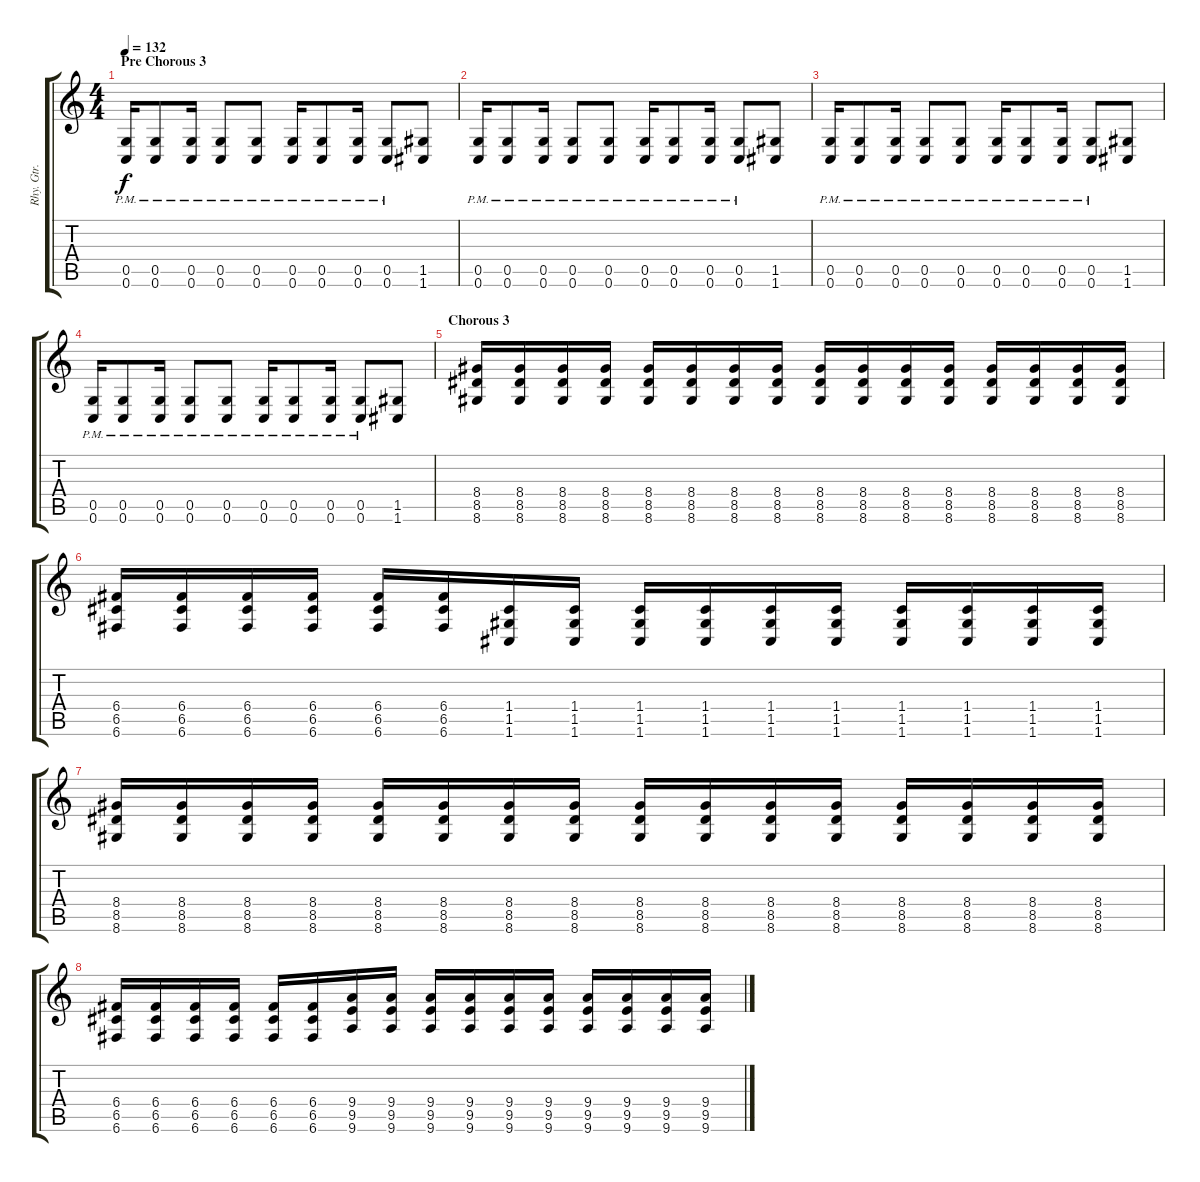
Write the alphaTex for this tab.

\track ("Rhy. Gtr. 1" "Rhy. Gtr. ") {instrument distortionguitar}
\staff {score tabs}
\tuning (D4 A3 F3 C3 G2 C2) {hide}
\ts (4 4)
\section ("" "Pre Chorous 3")
\tempo 132
\clef g2
\ks c
(0.5{pm} 0.6{pm}).16{dy f} (0.5{pm} 0.6{pm}).8 (0.5{pm} 0.6{pm}).16 (0.5{pm} 0.6{pm}).8 (0.5{pm} 0.6{pm}).8 (0.5{pm} 0.6{pm}).16 (0.5{pm} 0.6{pm}).8 (0.5{pm} 0.6{pm}).16 (0.5{pm} 0.6{pm}).8 (1.5 1.6).8 |
(0.5{pm} 0.6{pm}).16 (0.5{pm} 0.6{pm}).8 (0.5{pm} 0.6{pm}).16 (0.5{pm} 0.6{pm}).8 (0.5{pm} 0.6{pm}).8 (0.5{pm} 0.6{pm}).16 (0.5{pm} 0.6{pm}).8 (0.5{pm} 0.6{pm}).16 (0.5{pm} 0.6{pm}).8 (1.5 1.6).8 |
(0.5{pm} 0.6{pm}).16 (0.5{pm} 0.6{pm}).8 (0.5{pm} 0.6{pm}).16 (0.5{pm} 0.6{pm}).8 (0.5{pm} 0.6{pm}).8 (0.5{pm} 0.6{pm}).16 (0.5{pm} 0.6{pm}).8 (0.5{pm} 0.6{pm}).16 (0.5{pm} 0.6{pm}).8 (1.5 1.6).8 |
(0.5{pm} 0.6{pm}).16 (0.5{pm} 0.6{pm}).8 (0.5{pm} 0.6{pm}).16 (0.5{pm} 0.6{pm}).8 (0.5{pm} 0.6{pm}).8 (0.5{pm} 0.6{pm}).16 (0.5{pm} 0.6{pm}).8 (0.5{pm} 0.6{pm}).16 (0.5{pm} 0.6{pm}).8 (1.5 1.6).8 |
\section ("" "Chorous 3")
(8.4 8.5 8.6).16 (8.4 8.5 8.6).16 (8.4 8.5 8.6).16 (8.4 8.5 8.6).16 (8.4 8.5 8.6).16 (8.4 8.5 8.6).16 (8.4 8.5 8.6).16 (8.4 8.5 8.6).16 (8.4 8.5 8.6).16 (8.4 8.5 8.6).16 (8.4 8.5 8.6).16 (8.4 8.5 8.6).16 (8.4 8.5 8.6).16 (8.4 8.5 8.6).16 (8.4 8.5 8.6).16 (8.4 8.5 8.6).16 |
(6.4 6.5 6.6).16 (6.4 6.5 6.6).16 (6.4 6.5 6.6).16 (6.4 6.5 6.6).16 (6.4 6.5 6.6).16 (6.4 6.5 6.6).16 (1.4 1.5 1.6).16 (1.4 1.5 1.6).16 (1.4 1.5 1.6).16 (1.4 1.5 1.6).16 (1.4 1.5 1.6).16 (1.4 1.5 1.6).16 (1.4 1.5 1.6).16 (1.4 1.5 1.6).16 (1.4 1.5 1.6).16 (1.4 1.5 1.6).16 |
(8.4 8.5 8.6).16 (8.4 8.5 8.6).16 (8.4 8.5 8.6).16 (8.4 8.5 8.6).16 (8.4 8.5 8.6).16 (8.4 8.5 8.6).16 (8.4 8.5 8.6).16 (8.4 8.5 8.6).16 (8.4 8.5 8.6).16 (8.4 8.5 8.6).16 (8.4 8.5 8.6).16 (8.4 8.5 8.6).16 (8.4 8.5 8.6).16 (8.4 8.5 8.6).16 (8.4 8.5 8.6).16 (8.4 8.5 8.6).16 |
(6.4 6.5 6.6).16 (6.4 6.5 6.6).16 (6.4 6.5 6.6).16 (6.4 6.5 6.6).16 (6.4 6.5 6.6).16 (6.4 6.5 6.6).16 (9.4 9.5 9.6).16 (9.4 9.5 9.6).16 (9.4 9.5 9.6).16 (9.4 9.5 9.6).16 (9.4 9.5 9.6).16 (9.4 9.5 9.6).16 (9.4 9.5 9.6).16 (9.4 9.5 9.6).16 (9.4 9.5 9.6).16 (9.4 9.5 9.6).16
